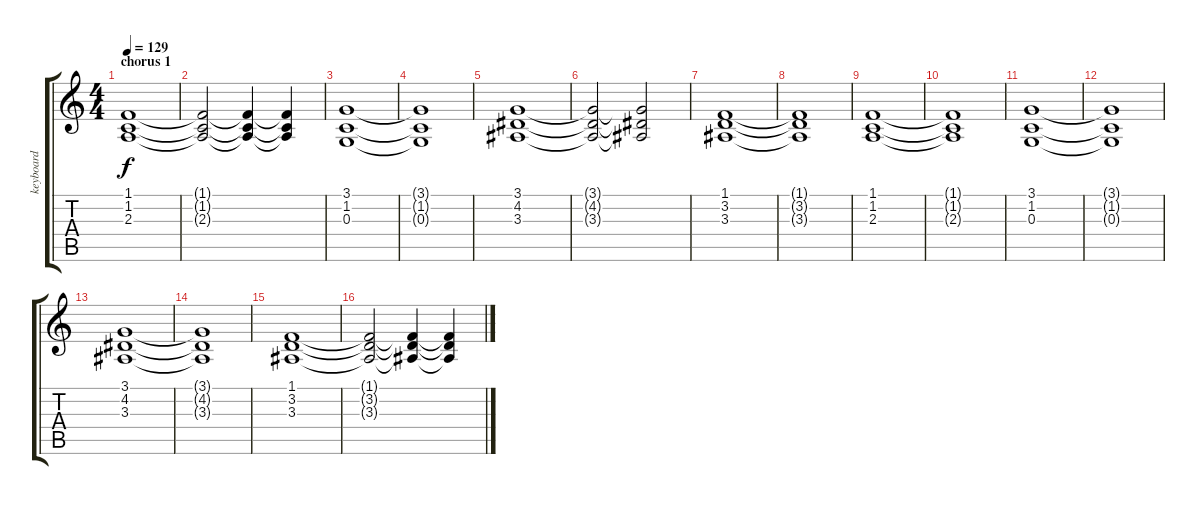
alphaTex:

\track ("keyboard " "keyboard ") {instrument acousticgrandpiano}
\staff {score tabs}
\tuning (E4 B3 G3 D3 A2 E2) {hide}
\ts (4 4)
\section ("" "chorus 1")
\tempo 129
\clef g2
\ks c
(1.1 1.2 2.3).1{dy f} |
(1.1{t} 1.2{t} 2.3{t}).2 (1.1{t} 1.2{t} 2.3{t}).4 (1.1{t} 1.2{t} 2.3{t}).4 |
(3.1 1.2 0.3).1 |
(3.1{t} 1.2{t} 0.3{t}).1 |
(3.1 4.2 3.3).1 |
(3.1{t} 4.2{t} 3.3{t}).2 (3.1{t} 4.2{t} 3.3{t}).2 |
(1.1 3.2 3.3).1 |
(1.1{t} 3.2{t} 3.3{t}).1 |
(1.1 1.2 2.3).1 |
(1.1{t} 1.2{t} 2.3{t}).1 |
(3.1 1.2 0.3).1 |
(3.1{t} 1.2{t} 0.3{t}).1 |
(3.1 4.2 3.3).1 |
(3.1{t} 4.2{t} 3.3{t}).1 |
(1.1 3.2 3.3).1 |
(1.1{t} 3.2{t} 3.3{t}).2 (1.1{t} 3.2{t} 3.3{t}).4 (1.1{t} 3.2{t} 3.3{t}).4
